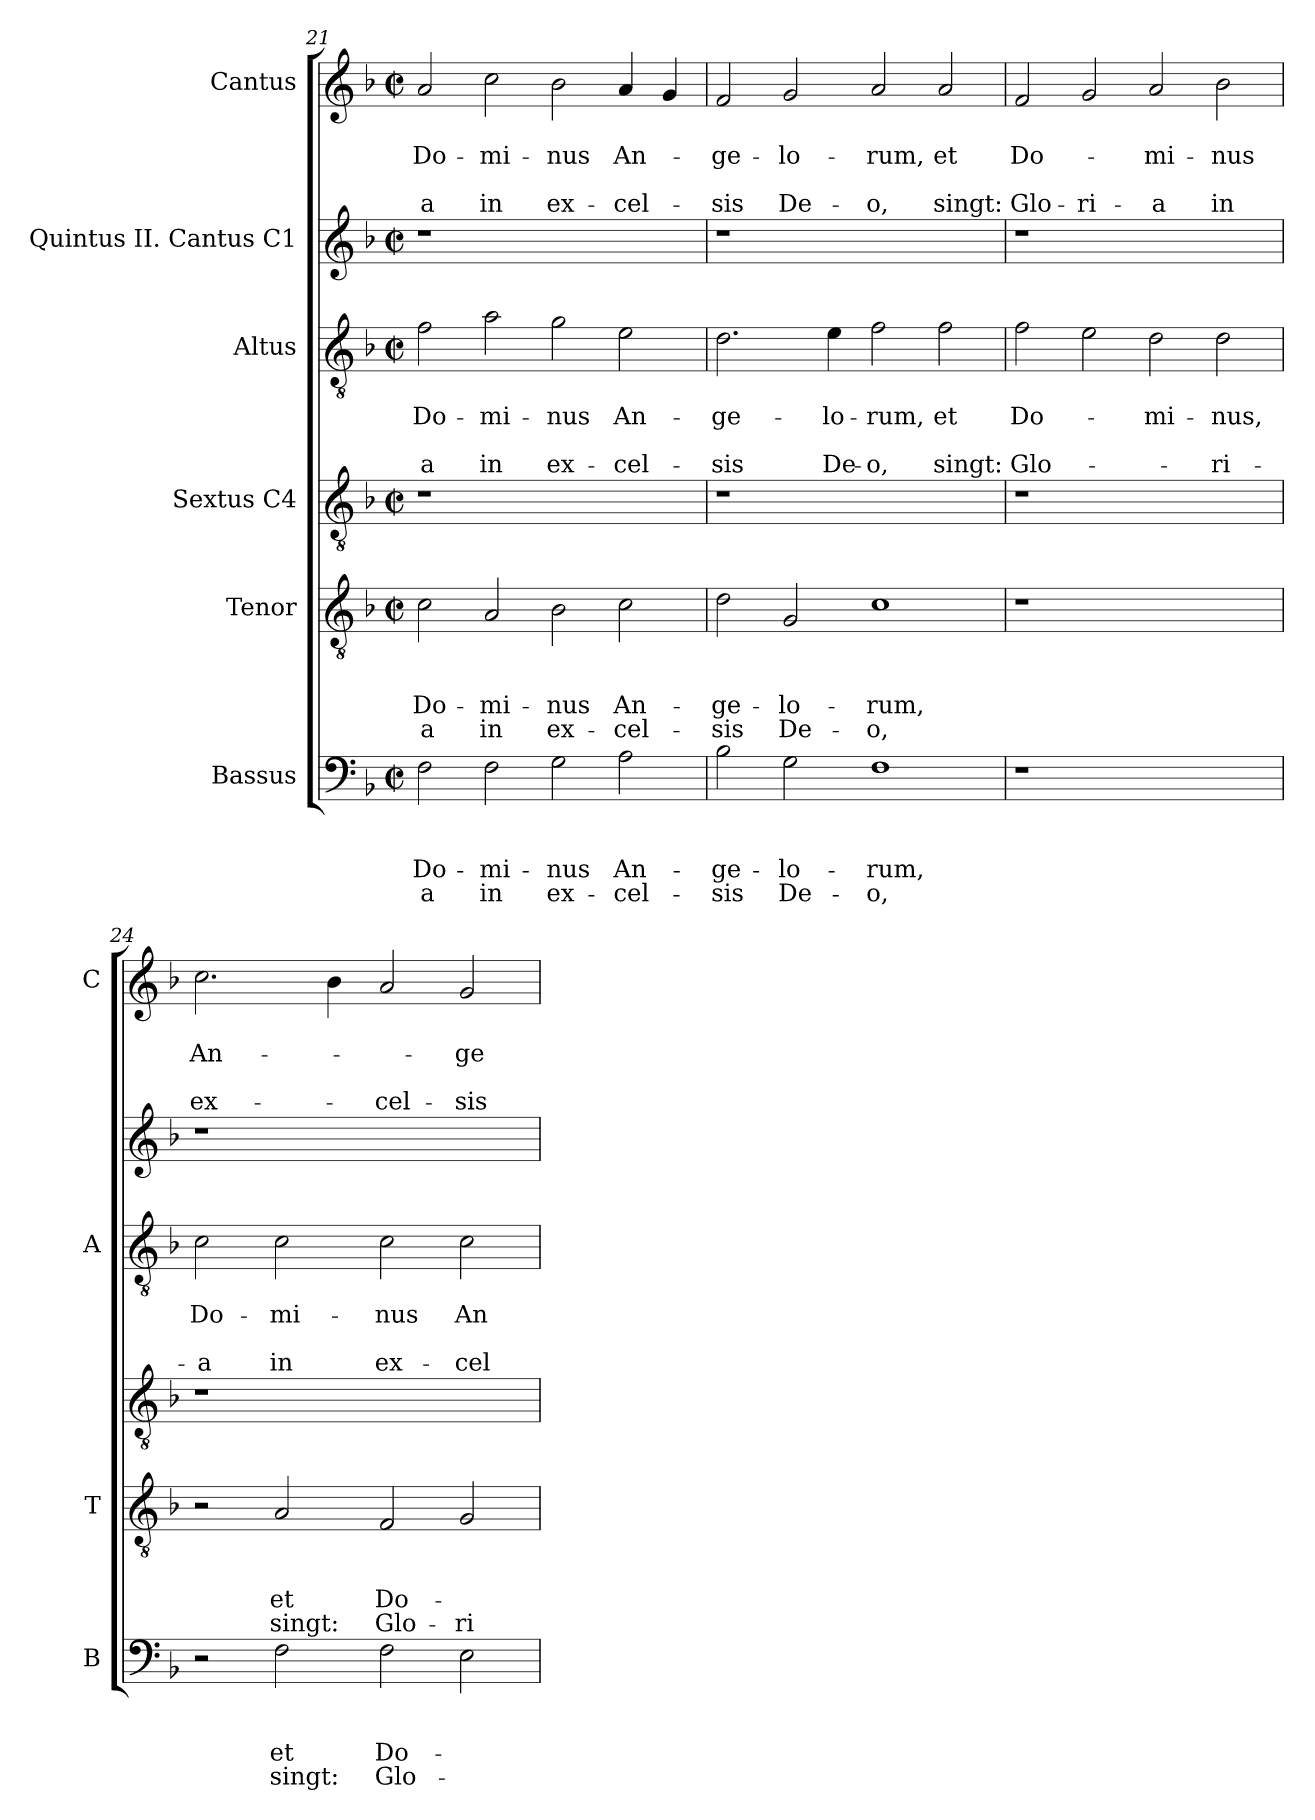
**kern	**text	**text	**text	**text	**kern	**text	**text	**text	**text	**kern	**kern	**text	**text	**text	**text	**kern	**kern	**text	**text	**text	**text
*part6	*part6	*part6	*part6	*part6	*part5	*part5	*part5	*part5	*part5	*part4	*part3	*part3	*part3	*part3	*part3	*part2	*part1	*part1	*part1	*part1	*part1
*staff6	*staff6	*staff6	*staff6	*staff6	*staff5	*staff5	*staff5	*staff5	*staff5	*staff4	*staff3	*staff3	*staff3	*staff3	*staff3	*staff2	*staff1	*staff1	*staff1	*staff1	*staff1
*I"Bassus	*	*	*	*	*I"Tenor	*	*	*	*	*I"Sextus C4	*I"Altus	*	*	*	*	*I"Quintus II. Cantus C1	*I"Cantus	*	*	*	*
*I'B	*	*	*	*	*I'T	*	*	*	*	*	*I'A	*	*	*	*	*	*I'C	*	*	*	*
*clefF4	*	*	*	*	*clefGv2	*	*	*	*	*clefGv2	*clefGv2	*	*	*	*	*clefG2	*clefG2	*	*	*	*
*k[b-]	*	*	*	*	*k[b-]	*	*	*	*	*k[b-]	*k[b-]	*	*	*	*	*k[b-]	*k[b-]	*	*	*	*
*F:	*	*	*	*	*F:	*	*	*	*	*F:	*F:	*	*	*	*	*F:	*F:	*	*	*	*
*M2/2	*	*	*	*	*M2/2	*	*	*	*	*M2/2	*M2/2	*	*	*	*	*M2/2	*M2/2	*	*	*	*
*met(c|)	*	*	*	*	*met(c|)	*	*	*	*	*met(c|)	*met(c|)	*	*	*	*	*met(c|)	*met(c|)	*	*	*	*
=21	=21	=21	=21	=21	=21	=21	=21	=21	=21	=21	=21	=21	=21	=21	=21	=21	=21	=21	=21	=21	=21
!	!	!	!LO:LY:b	!LO:LY:b	!	!	!	!LO:LY:b	!LO:LY:b	!	!	!	!LO:LY:b	!	!LO:LY:b	!	!	!	!LO:LY:b	!	!LO:LY:b
2F\	.	.	Do-	-a	2c\	.	.	Do-	-a	1r	2f\	.	Do-	.	-a	1r	2a/	.	Do-	.	-a
!	!	!	!LO:LY:b	!LO:LY:b	!	!	!	!LO:LY:b	!LO:LY:b	!	!	!	!LO:LY:b	!	!LO:LY:b	!	!	!	!LO:LY:b	!	!LO:LY:b
2F\	.	.	-mi-	in	2A/	.	.	-mi-	in	.	2a\	.	-mi-	.	in	.	2cc\	.	-mi-	.	in
!	!	!	!LO:LY:b	!LO:LY:b	!	!	!	!LO:LY:b	!LO:LY:b	!	!	!	!LO:LY:b	!	!LO:LY:b	!	!	!	!LO:LY:b	!	!LO:LY:b
2G\	.	.	-nus	ex-	2B-\	.	.	-nus	ex-	1ryy	2g\	.	-nus	.	ex-	1ryy	2b-\	.	-nus	.	ex-
!	!	!	!LO:LY:b	!LO:LY:b	!	!	!	!LO:LY:b	!LO:LY:b	!	!	!	!LO:LY:b	!	!LO:LY:b	!	!	!	!LO:LY:b	!	!LO:LY:b
2A\	.	.	An-	-cel-	2c\	.	.	An-	-cel-	.	2e\	.	An-	.	-cel-	.	4a/	.	An-	.	-cel-
.	.	.	.	.	.	.	.	.	.	.	.	.	.	.	.	.	4g/	.	.	.	.
=22	=22	=22	=22	=22	=22	=22	=22	=22	=22	=22	=22	=22	=22	=22	=22	=22	=22	=22	=22	=22	=22
!	!	!	!LO:LY:b	!LO:LY:b	!	!	!	!LO:LY:b	!LO:LY:b	!	!	!	!LO:LY:b	!	!LO:LY:b	!	!	!	!LO:LY:b	!	!LO:LY:b
2B-\	.	.	-ge-	-sis	2d\	.	.	-ge-	-sis	1r	2.d\	.	-ge-	.	-sis	1r	2f/	.	-ge-	.	-sis
!	!	!	!LO:LY:b	!LO:LY:b	!	!	!	!LO:LY:b	!LO:LY:b	!	!	!	!	!	!	!	!	!	!LO:LY:b	!	!LO:LY:b
2G\	.	.	-lo-	De-	2G/	.	.	-lo-	De-	.	.	.	.	.	.	.	2g/	.	-lo-	.	De-
!	!	!	!	!	!	!	!	!	!	!	!	!	!LO:LY:b	!	!LO:LY:b	!	!	!	!	!	!
.	.	.	.	.	.	.	.	.	.	.	4e\	.	-lo-	.	De-	.	.	.	.	.	.
!	!	!	!LO:LY:b	!LO:LY:b	!	!	!	!LO:LY:b	!LO:LY:b	!	!	!	!LO:LY:b	!	!LO:LY:b	!	!	!	!LO:LY:b	!	!LO:LY:b
1F	.	.	-rum,	-o,	1c	.	.	-rum,	-o,	1ryy	2f\	.	-rum,	.	-o,	1ryy	2a/	.	-rum,	.	-o,
!	!	!	!	!	!	!	!	!	!	!	!	!	!LO:LY:b	!	!LO:LY:b	!	!	!	!LO:LY:b	!	!LO:LY:b
.	.	.	.	.	.	.	.	.	.	.	2f\	.	et	.	singt:	.	2a/	.	et	.	singt:
!!LO:LB:g=z
=23	=23	=23	=23	=23	=23	=23	=23	=23	=23	=23	=23	=23	=23	=23	=23	=23	=23	=23	=23	=23	=23
!	!	!	!	!	!	!	!	!	!	!	!	!	!LO:LY:b	!	!LO:LY:b	!	!	!	!LO:LY:b	!	!LO:LY:b
1r	.	.	.	.	1r	.	.	.	.	1r	2f\	.	Do-	.	Glo-	1r	2f/	.	Do-	.	Glo-
!	!	!	!	!	!	!	!	!	!	!	!	!	!	!	!	!	!	!	!	!	!LO:LY:b
.	.	.	.	.	.	.	.	.	.	.	2e\	.	.	.	.	.	2g/	.	.	.	-ri-
!	!	!	!	!	!	!	!	!	!	!	!	!	!LO:LY:b	!	!	!	!	!	!LO:LY:b	!	!LO:LY:b
1ryy	.	.	.	.	1ryy	.	.	.	.	1ryy	2d\	.	-mi-	.	.	1ryy	2a/	.	-mi-	.	-a
!	!	!	!	!	!	!	!	!	!	!	!	!	!LO:LY:b	!	!LO:LY:b	!	!	!	!LO:LY:b	!	!LO:LY:b
.	.	.	.	.	.	.	.	.	.	.	2d\	.	-nus,	.	-ri-	.	2b-\	.	-nus	.	in
=24	=24	=24	=24	=24	=24	=24	=24	=24	=24	=24	=24	=24	=24	=24	=24	=24	=24	=24	=24	=24	=24
!	!	!	!	!	!	!	!	!	!	!	!	!	!LO:LY:b	!	!LO:LY:b	!	!	!	!LO:LY:b	!	!LO:LY:b
2r	.	.	.	.	2r	.	.	.	.	1r	2c\	.	Do-	.	-a	1r	2.cc\	.	An-	.	ex-
!	!	!	!LO:LY:b	!LO:LY:b	!	!	!	!LO:LY:b	!LO:LY:b	!	!	!	!LO:LY:b	!	!LO:LY:b	!	!	!	!	!	!
2F\	.	.	et	singt:	2A/	.	.	et	singt:	.	2c\	.	-mi-	.	in	.	.	.	.	.	.
.	.	.	.	.	.	.	.	.	.	.	.	.	.	.	.	.	4b-\	.	.	.	.
!	!	!	!LO:LY:b	!LO:LY:b	!	!	!	!LO:LY:b	!LO:LY:b	!	!	!	!LO:LY:b	!	!LO:LY:b	!	!	!	!	!	!LO:LY:b
2F\	.	.	Do-	Glo-	2F/	.	.	Do-	Glo-	1ryy	2c\	.	-nus	.	ex-	1ryy	2a/	.	.	.	-cel-
!	!	!	!	!	!	!	!	!	!LO:LY:b	!	!	!	!LO:LY:b	!	!LO:LY:b	!	!	!	!LO:LY:b	!	!LO:LY:b
2E\	.	.	.	.	2G/	.	.	.	-ri-	.	2c\	.	An-	.	-cel-	.	2g/	.	-ge-	.	-sis
=	=	=	=	=	=	=	=	=	=	=	=	=	=	=	=	=	=	=	=	=	=
*-	*-	*-	*-	*-	*-	*-	*-	*-	*-	*-	*-	*-	*-	*-	*-	*-	*-	*-	*-	*-	*-
